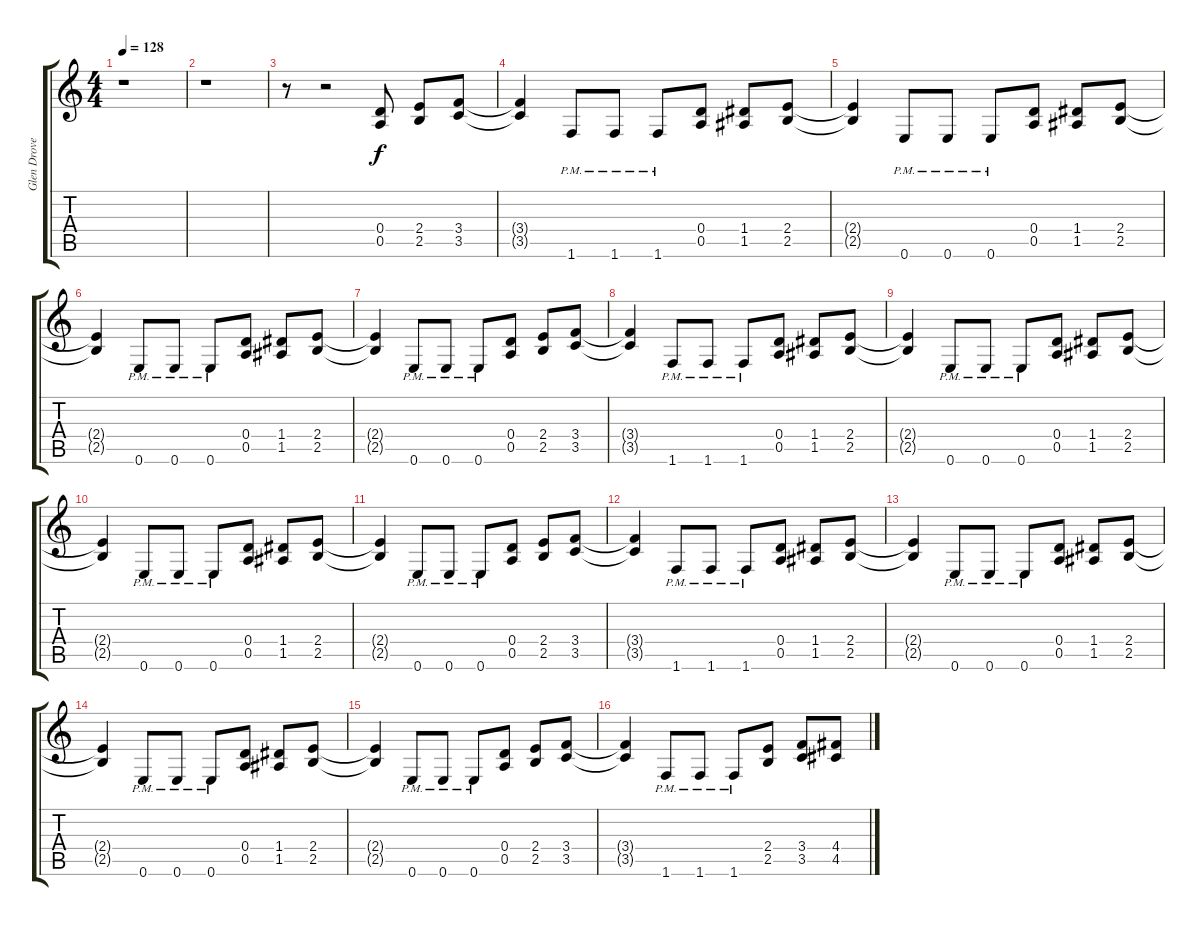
\track ("Glen Drover" "Glen Drove") {instrument overdrivenguitar}
\staff {score tabs}
\tuning (E4 B3 G3 D3 A2 E2) {hide}
\ts (4 4)
\tempo 128
\clef g2
\ks c
r.1{dy f} |
r.1 |
r.8 r.2 (0.4 0.5).8 (2.4 2.5).8 (3.4 3.5).8 |
(3.4{t} 3.5{t}).4 1.6{pm}.8 1.6{pm}.8 1.6{pm}.8 (0.4 0.5).8 (1.4 1.5).8 (2.4 2.5).8 |
(2.4{t} 2.5{t}).4 0.6{pm}.8 0.6{pm}.8 0.6{pm}.8 (0.4 0.5).8 (1.4 1.5).8 (2.4 2.5).8 |
(2.4{t} 2.5{t}).4 0.6{pm}.8 0.6{pm}.8 0.6{pm}.8 (0.4 0.5).8 (1.4 1.5).8 (2.4 2.5).8 |
(2.4{t} 2.5{t}).4 0.6{pm}.8 0.6{pm}.8 0.6{pm}.8 (0.4 0.5).8 (2.4 2.5).8 (3.4 3.5).8 |
(3.4{t} 3.5{t}).4 1.6{pm}.8 1.6{pm}.8 1.6{pm}.8 (0.4 0.5).8 (1.4 1.5).8 (2.4 2.5).8 |
(2.4{t} 2.5{t}).4 0.6{pm}.8 0.6{pm}.8 0.6{pm}.8 (0.4 0.5).8 (1.4 1.5).8 (2.4 2.5).8 |
(2.4{t} 2.5{t}).4 0.6{pm}.8 0.6{pm}.8 0.6{pm}.8 (0.4 0.5).8 (1.4 1.5).8 (2.4 2.5).8 |
(2.4{t} 2.5{t}).4 0.6{pm}.8 0.6{pm}.8 0.6{pm}.8 (0.4 0.5).8 (2.4 2.5).8 (3.4 3.5).8 |
(3.4{t} 3.5{t}).4 1.6{pm}.8 1.6{pm}.8 1.6{pm}.8 (0.4 0.5).8 (1.4 1.5).8 (2.4 2.5).8 |
(2.4{t} 2.5{t}).4 0.6{pm}.8 0.6{pm}.8 0.6{pm}.8 (0.4 0.5).8 (1.4 1.5).8 (2.4 2.5).8 |
(2.4{t} 2.5{t}).4 0.6{pm}.8 0.6{pm}.8 0.6{pm}.8 (0.4 0.5).8 (1.4 1.5).8 (2.4 2.5).8 |
(2.4{t} 2.5{t}).4 0.6{pm}.8 0.6{pm}.8 0.6{pm}.8 (0.4 0.5).8 (2.4 2.5).8 (3.4 3.5).8 |
(3.4{t} 3.5{t}).4 1.6{pm}.8 1.6{pm}.8 1.6{pm}.8 (2.4 2.5).8 (3.4 3.5).8 (4.4 4.5).8
